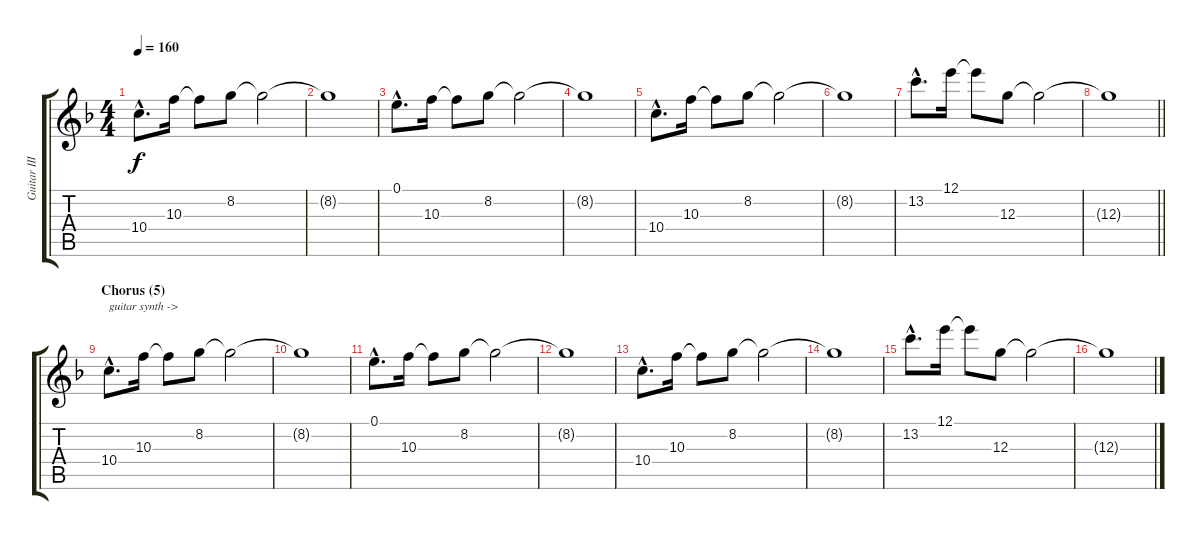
\track ("Guitar III (Jun)" "Guitar III") {instrument electricguitarjazz}
\staff {score tabs}
\tuning (E4 B3 G3 D3 A2 E2) {hide}
\ts (4 4)
\tempo 160
\clef g2
\ks f
10.4{hac}.8{d dy f} 10.3.16 10.3{t}.8 8.2.8 8.2{t}.2 |
8.2{t}.1 |
0.1{hac}.8{d} 10.3.16 10.3{t}.8 8.2.8 8.2{t}.2 |
8.2{t}.1 |
10.4{hac}.8{d} 10.3.16 10.3{t}.8 8.2.8 8.2{t}.2 |
8.2{t}.1 |
13.2{hac}.8{d} 12.1.16 12.1{t}.8 12.3.8 12.3{t}.2 |
\barLineRight lightlight
12.3{t}.1 |
\section ("" "Chorus (5)")
10.4{hac}.8{d txt "guitar synth ->"} 10.3.16 10.3{t}.8 8.2.8 8.2{t}.2 |
8.2{t}.1 |
0.1{hac}.8{d} 10.3.16 10.3{t}.8 8.2.8 8.2{t}.2 |
8.2{t}.1 |
10.4{hac}.8{d} 10.3.16 10.3{t}.8 8.2.8 8.2{t}.2 |
8.2{t}.1 |
13.2{hac}.8{d} 12.1.16 12.1{t}.8 12.3.8 12.3{t}.2 |
12.3{t}.1
